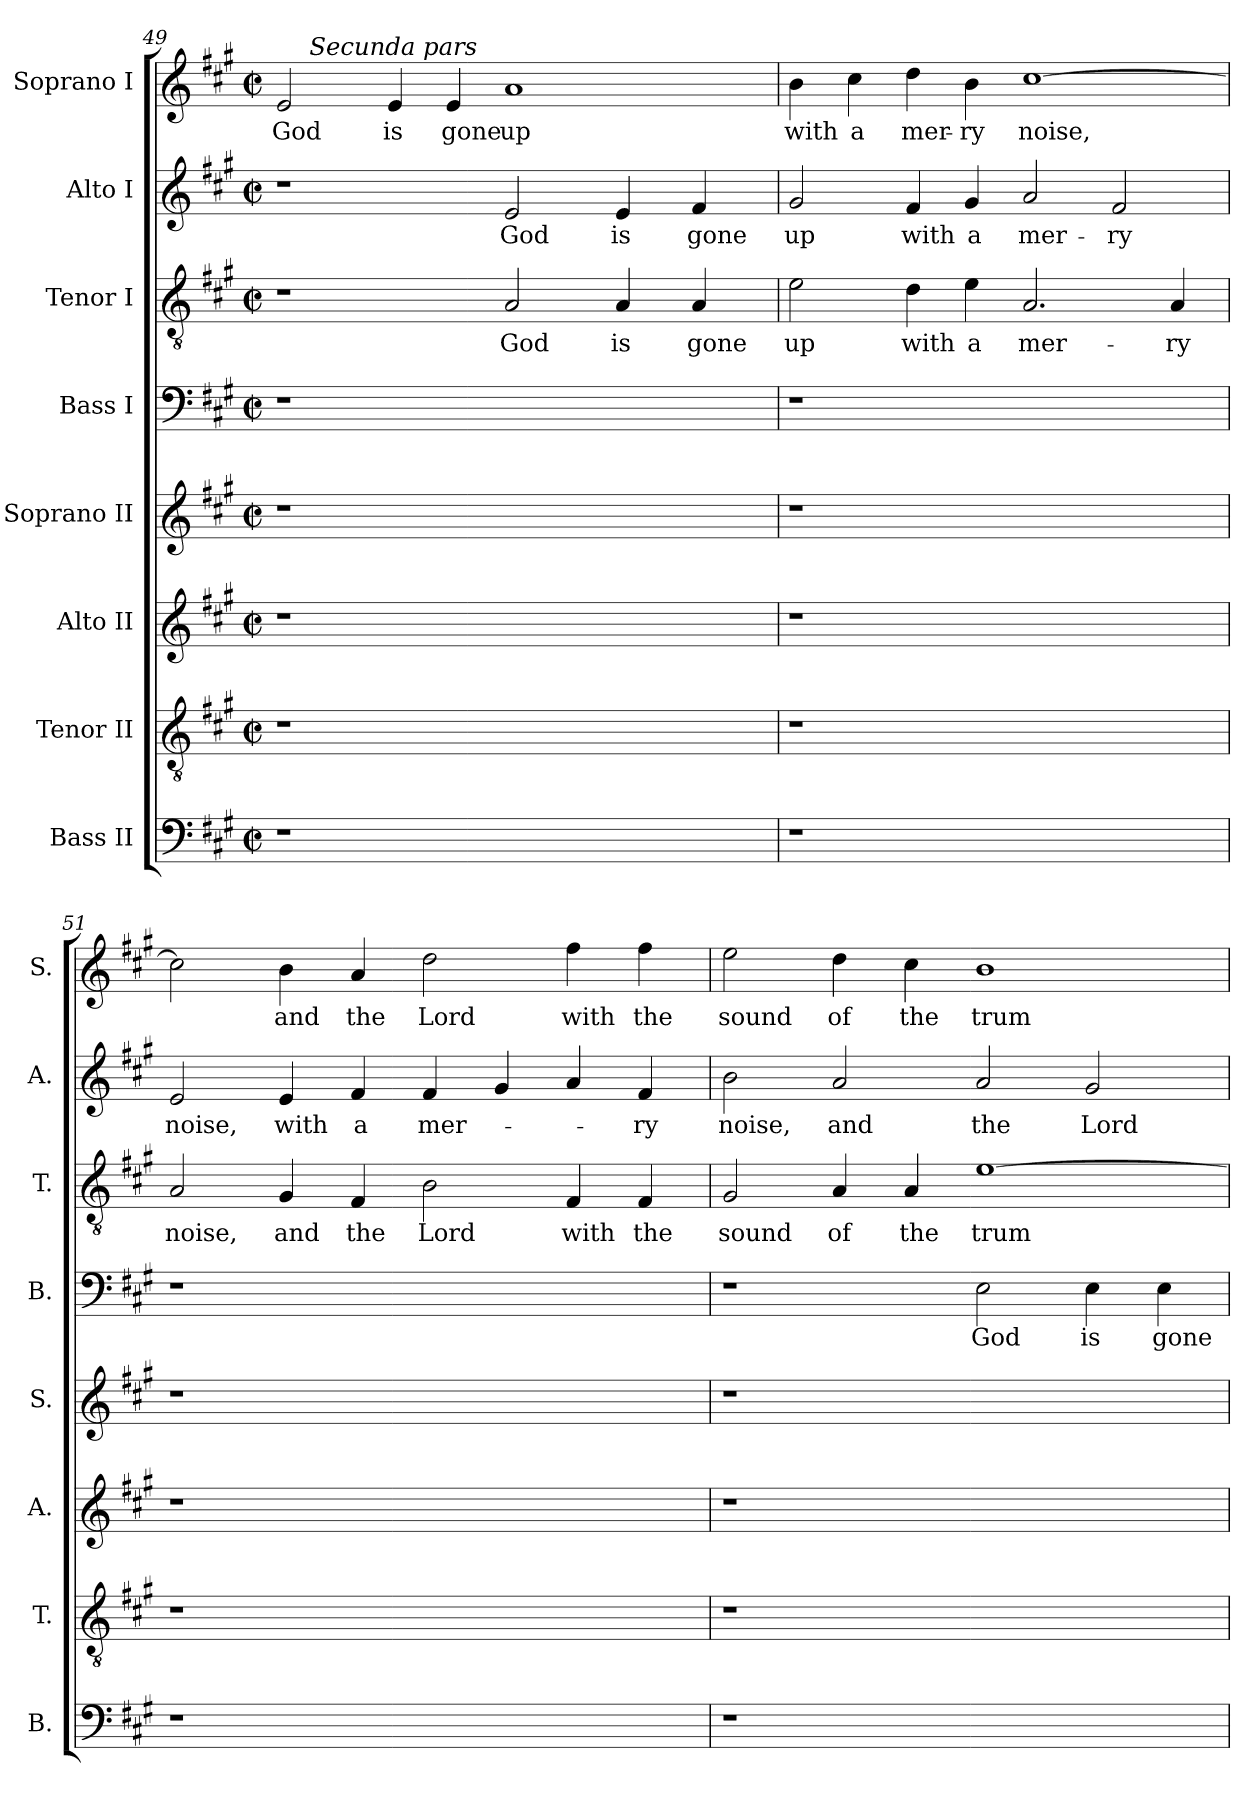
**kern	**kern	**kern	**kern	**kern	**text	**kern	**text	**kern	**text	**kern	**text
*part8	*part7	*part6	*part5	*part4	*part4	*part3	*part3	*part2	*part2	*part1	*part1
*staff8	*staff7	*staff6	*staff5	*staff4	*staff4	*staff3	*staff3	*staff2	*staff2	*staff1	*staff1
*I"Bass II	*I"Tenor II	*I"Alto II	*I"Soprano II	*I"Bass I	*	*I"Tenor I	*	*I"Alto I	*	*I"Soprano I	*
*I'B.	*I'T.	*I'A.	*I'S.	*I'B.	*	*I'T.	*	*I'A.	*	*I'S.	*
!!LO:PB:g=z
*clefF4	*clefGv2	*clefG2	*clefG2	*clefF4	*	*clefGv2	*	*clefG2	*	*clefG2	*
*	*ITrd7c12	*	*	*	*	*ITrd7c12	*	*	*	*	*
*k[f#c#g#]	*k[f#c#g#]	*k[f#c#g#]	*k[f#c#g#]	*k[f#c#g#]	*	*k[f#c#g#]	*	*k[f#c#g#]	*	*k[f#c#g#]	*
*A:	*A:	*A:	*A:	*A:	*	*A:	*	*A:	*	*A:	*
*M2/2	*M2/2	*M2/2	*M2/2	*M2/2	*	*M2/2	*	*M2/2	*	*M2/2	*
*met(c|)	*met(c|)	*met(c|)	*met(c|)	*met(c|)	*	*met(c|)	*	*met(c|)	*	*met(c|)	*
=49	=49	=49	=49	=49	=49	=49	=49	=49	=49	=49	=49
!LO:N:vis=1	!LO:N:vis=1	!LO:N:vis=1	!LO:N:vis=1	!LO:N:vis=1	!	!	!	!	!	!	!LO:LY:b
*	*	*	*	*	*	*	*	*	*	*^	*
1r	1r	1r	1r	1r	.	1r	.	1r	.	2e/	16.ryy	God
!	!	!	!	!	!	!	!	!	!	!	!LO:TX:a:i:t=Secunda pars	!
.	.	.	.	.	.	.	.	.	.	.	1ryy	.
!	!	!	!	!	!	!	!	!	!	!	!	!LO:LY:b
.	.	.	.	.	.	.	.	.	.	4e/	.	is
!	!	!	!	!	!	!	!	!	!	!	!	!LO:LY:b
.	.	.	.	.	.	.	.	.	.	4e/	.	gone
!	!	!	!	!	!	!	!LO:LY:b	!	!LO:LY:b	!	!	!LO:LY:b
1ryy	1ryy	1ryy	1ryy	1ryy	.	2AA/	God	2e/	God	1a	.	up
.	.	.	.	.	.	.	.	.	.	.	2ryy	.
!	!	!	!	!	!	!	!LO:LY:b	!	!LO:LY:b	!	!	!
.	.	.	.	.	.	4AA/	is	4e/	is	.	.	.
.	.	.	.	.	.	.	.	.	.	.	4ryy	.
!	!	!	!	!	!	!	!LO:LY:b	!	!LO:LY:b	!	!	!
.	.	.	.	.	.	4AA/	gone	4f#/	gone	.	.	.
.	.	.	.	.	.	.	.	.	.	.	8ryy	.
.	.	.	.	.	.	.	.	.	.	.	32ryy	.
=50	=50	=50	=50	=50	=50	=50	=50	=50	=50	=50	=50	=50
!LO:N:vis=1	!LO:N:vis=1	!LO:N:vis=1	!LO:N:vis=1	!LO:N:vis=1	!	!	!LO:LY:b	!	!LO:LY:b	!	!	!LO:LY:b
*	*	*	*	*	*	*	*	*	*	*v	*v	*
1r	1r	1r	1r	1r	.	2E\	up	2g#/	up	4b\	with
!	!	!	!	!	!	!	!	!	!	!	!LO:LY:b
.	.	.	.	.	.	.	.	.	.	4cc#\	a
!	!	!	!	!	!	!	!LO:LY:b	!	!LO:LY:b	!	!LO:LY:b
.	.	.	.	.	.	4D\	with	4f#/	with	4dd\	mer-
!	!	!	!	!	!	!	!LO:LY:b	!	!LO:LY:b	!	!LO:LY:b
.	.	.	.	.	.	4E\	a	4g#/	a	4b\	-ry
!	!	!	!	!	!	!	!LO:LY:b	!	!LO:LY:b	!	!LO:LY:b
1ryy	1ryy	1ryy	1ryy	1ryy	.	2.AA/	mer-	2a/	mer-	[>1cc#	noise,
!	!	!	!	!	!	!	!	!	!LO:LY:b	!	!
.	.	.	.	.	.	.	.	2f#/	-ry	.	.
!	!	!	!	!	!	!	!LO:LY:b	!	!	!	!
.	.	.	.	.	.	4AA/	-ry	.	.	.	.
=51	=51	=51	=51	=51	=51	=51	=51	=51	=51	=51	=51
!LO:N:vis=1	!LO:N:vis=1	!LO:N:vis=1	!LO:N:vis=1	!LO:N:vis=1	!	!	!LO:LY:b	!	!LO:LY:b	!	!
1r	1r	1r	1r	1r	.	2AA/	noise,	2e/	noise,	2cc#\]	.
!	!	!	!	!	!	!	!LO:LY:b	!	!LO:LY:b	!	!LO:LY:b
.	.	.	.	.	.	4GG#/	and	4e/	with	4b\	and
!	!	!	!	!	!	!	!LO:LY:b	!	!LO:LY:b	!	!LO:LY:b
.	.	.	.	.	.	4FF#/	the	4f#/	a	4a/	the
!	!	!	!	!	!	!	!LO:LY:b	!	!LO:LY:b	!	!LO:LY:b
1ryy	1ryy	1ryy	1ryy	1ryy	.	2BB\	Lord	4f#/	mer-	2dd\	Lord
.	.	.	.	.	.	.	.	4g#/	.	.	.
!	!	!	!	!	!	!	!LO:LY:b	!	!	!	!LO:LY:b
.	.	.	.	.	.	4FF#/	with	4a/	.	4ff#\	with
!	!	!	!	!	!	!	!LO:LY:b	!	!LO:LY:b	!	!LO:LY:b
.	.	.	.	.	.	4FF#/	the	4f#/	-ry	4ff#\	the
!!LO:LB:g=z
=52	=52	=52	=52	=52	=52	=52	=52	=52	=52	=52	=52
!LO:N:vis=1	!LO:N:vis=1	!LO:N:vis=1	!LO:N:vis=1	!	!	!	!LO:LY:b	!	!LO:LY:b	!	!LO:LY:b
1r	1r	1r	1r	1r	.	2GG#/	sound	2b\	noise,	2ee\	sound
!	!	!	!	!	!	!	!LO:LY:b	!	!LO:LY:b	!	!LO:LY:b
.	.	.	.	.	.	4AA/	of	2a/	and	4dd\	of
!	!	!	!	!	!	!	!LO:LY:b	!	!	!	!LO:LY:b
.	.	.	.	.	.	4AA/	the	.	.	4cc#\	the
!	!	!	!	!	!LO:LY:b	!	!LO:LY:b	!	!LO:LY:b	!	!LO:LY:b
1ryy	1ryy	1ryy	1ryy	2E\	God	[>1E	trum-	2a/	the	1b	trum-
!	!	!	!	!	!LO:LY:b	!	!	!	!LO:LY:b	!	!
.	.	.	.	4E\	is	.	.	2g#/	Lord	.	.
!	!	!	!	!	!LO:LY:b	!	!	!	!	!	!
.	.	.	.	4E\	gone	.	.	.	.	.	.
=	=	=	=	=	=	=	=	=	=	=	=
*-	*-	*-	*-	*-	*-	*-	*-	*-	*-	*-	*-
